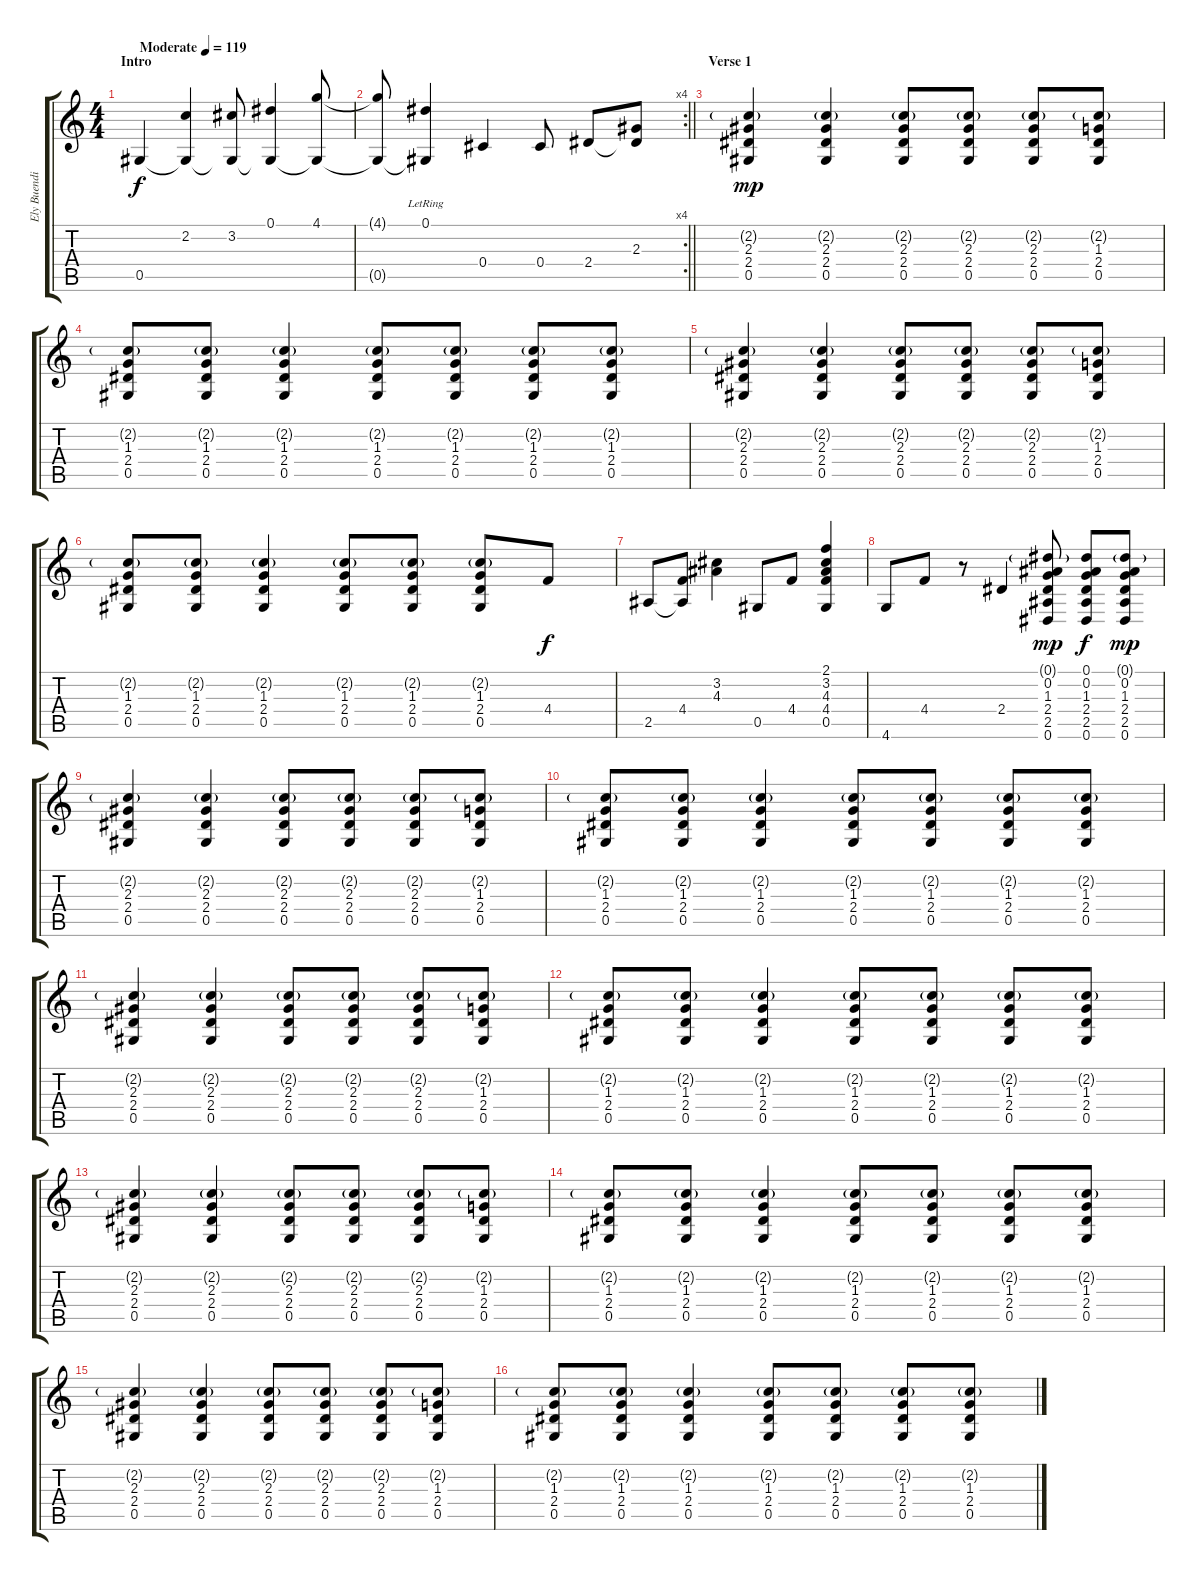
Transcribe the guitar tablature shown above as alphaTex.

\track ("Ely Buendia(Rhythm)" "Ely Buendi") {instrument acousticguitarsteel}
\staff {score tabs}
\tuning (Eb4 Bb3 Gb3 Db3 Ab2 Eb2) {hide}
\ts (4 4)
\section ("" "Intro")
\tempo (119 "Moderate")
\clef g2
\ks c
0.5.4{dy f instrument acousticguitarsteel} (2.2 0.5{t}).4 (3.2 0.5{t}).8 (0.1 0.5{t}).4 (4.1 0.5{t}).8 |
\rc 4
\barLineRight lightlight
(4.1{t} 0.5{t}).8 (0.1{lr} 0.5{t}).4 0.4.4 0.4.8 2.4.8 (2.3 2.4{t}).8 |
\section ("" "Verse 1")
(2.2{g} 2.3 2.4 0.5).4{dy mp} (2.2{g} 2.3 2.4 0.5).4 (2.2{g} 2.3 2.4 0.5).8 (2.2{g} 2.3 2.4 0.5).8 (2.2{g} 2.3 2.4 0.5).8 (2.2{g} 1.3 2.4 0.5).8 |
(2.2{g} 1.3 2.4 0.5).8 (2.2{g} 1.3 2.4 0.5).8 (2.2{g} 1.3 2.4 0.5).4 (2.2{g} 1.3 2.4 0.5).8 (2.2{g} 1.3 2.4 0.5).8 (2.2{g} 1.3 2.4 0.5).8 (2.2{g} 1.3 2.4 0.5).8 |
(2.2{g} 2.3 2.4 0.5).4 (2.2{g} 2.3 2.4 0.5).4 (2.2{g} 2.3 2.4 0.5).8 (2.2{g} 2.3 2.4 0.5).8 (2.2{g} 2.3 2.4 0.5).8 (2.2{g} 1.3 2.4 0.5).8 |
(2.2{g} 1.3 2.4 0.5).8 (2.2{g} 1.3 2.4 0.5).8 (2.2{g} 1.3 2.4 0.5).4 (2.2{g} 1.3 2.4 0.5).8 (2.2{g} 1.3 2.4 0.5).8 (2.2{g} 1.3 2.4 0.5).8 4.4.8{dy f} |
2.5.8 (4.4 2.5{t}).8 (3.2 4.3).4 0.5.8 4.4.8 (2.1 3.2 4.3 4.4 0.5).4 |
4.6.8 4.4.8 r.8 2.4.4 (0.1{g} 0.2 1.3 2.4 2.5 0.6).8{dy mp} (0.1 0.2 1.3 2.4 2.5 0.6).8{dy f} (0.1{g} 0.2 1.3 2.4 2.5 0.6).8{dy mp} |
(2.2{g} 2.3 2.4 0.5).4 (2.2{g} 2.3 2.4 0.5).4 (2.2{g} 2.3 2.4 0.5).8 (2.2{g} 2.3 2.4 0.5).8 (2.2{g} 2.3 2.4 0.5).8 (2.2{g} 1.3 2.4 0.5).8 |
(2.2{g} 1.3 2.4 0.5).8 (2.2{g} 1.3 2.4 0.5).8 (2.2{g} 1.3 2.4 0.5).4 (2.2{g} 1.3 2.4 0.5).8 (2.2{g} 1.3 2.4 0.5).8 (2.2{g} 1.3 2.4 0.5).8 (2.2{g} 1.3 2.4 0.5).8 |
(2.2{g} 2.3 2.4 0.5).4 (2.2{g} 2.3 2.4 0.5).4 (2.2{g} 2.3 2.4 0.5).8 (2.2{g} 2.3 2.4 0.5).8 (2.2{g} 2.3 2.4 0.5).8 (2.2{g} 1.3 2.4 0.5).8 |
(2.2{g} 1.3 2.4 0.5).8 (2.2{g} 1.3 2.4 0.5).8 (2.2{g} 1.3 2.4 0.5).4 (2.2{g} 1.3 2.4 0.5).8 (2.2{g} 1.3 2.4 0.5).8 (2.2{g} 1.3 2.4 0.5).8 (2.2{g} 1.3 2.4 0.5).8 |
(2.2{g} 2.3 2.4 0.5).4 (2.2{g} 2.3 2.4 0.5).4 (2.2{g} 2.3 2.4 0.5).8 (2.2{g} 2.3 2.4 0.5).8 (2.2{g} 2.3 2.4 0.5).8 (2.2{g} 1.3 2.4 0.5).8 |
(2.2{g} 1.3 2.4 0.5).8 (2.2{g} 1.3 2.4 0.5).8 (2.2{g} 1.3 2.4 0.5).4 (2.2{g} 1.3 2.4 0.5).8 (2.2{g} 1.3 2.4 0.5).8 (2.2{g} 1.3 2.4 0.5).8 (2.2{g} 1.3 2.4 0.5).8 |
(2.2{g} 2.3 2.4 0.5).4 (2.2{g} 2.3 2.4 0.5).4 (2.2{g} 2.3 2.4 0.5).8 (2.2{g} 2.3 2.4 0.5).8 (2.2{g} 2.3 2.4 0.5).8 (2.2{g} 1.3 2.4 0.5).8 |
(2.2{g} 1.3 2.4 0.5).8 (2.2{g} 1.3 2.4 0.5).8 (2.2{g} 1.3 2.4 0.5).4 (2.2{g} 1.3 2.4 0.5).8 (2.2{g} 1.3 2.4 0.5).8 (2.2{g} 1.3 2.4 0.5).8 (2.2{g} 1.3 2.4 0.5).8
